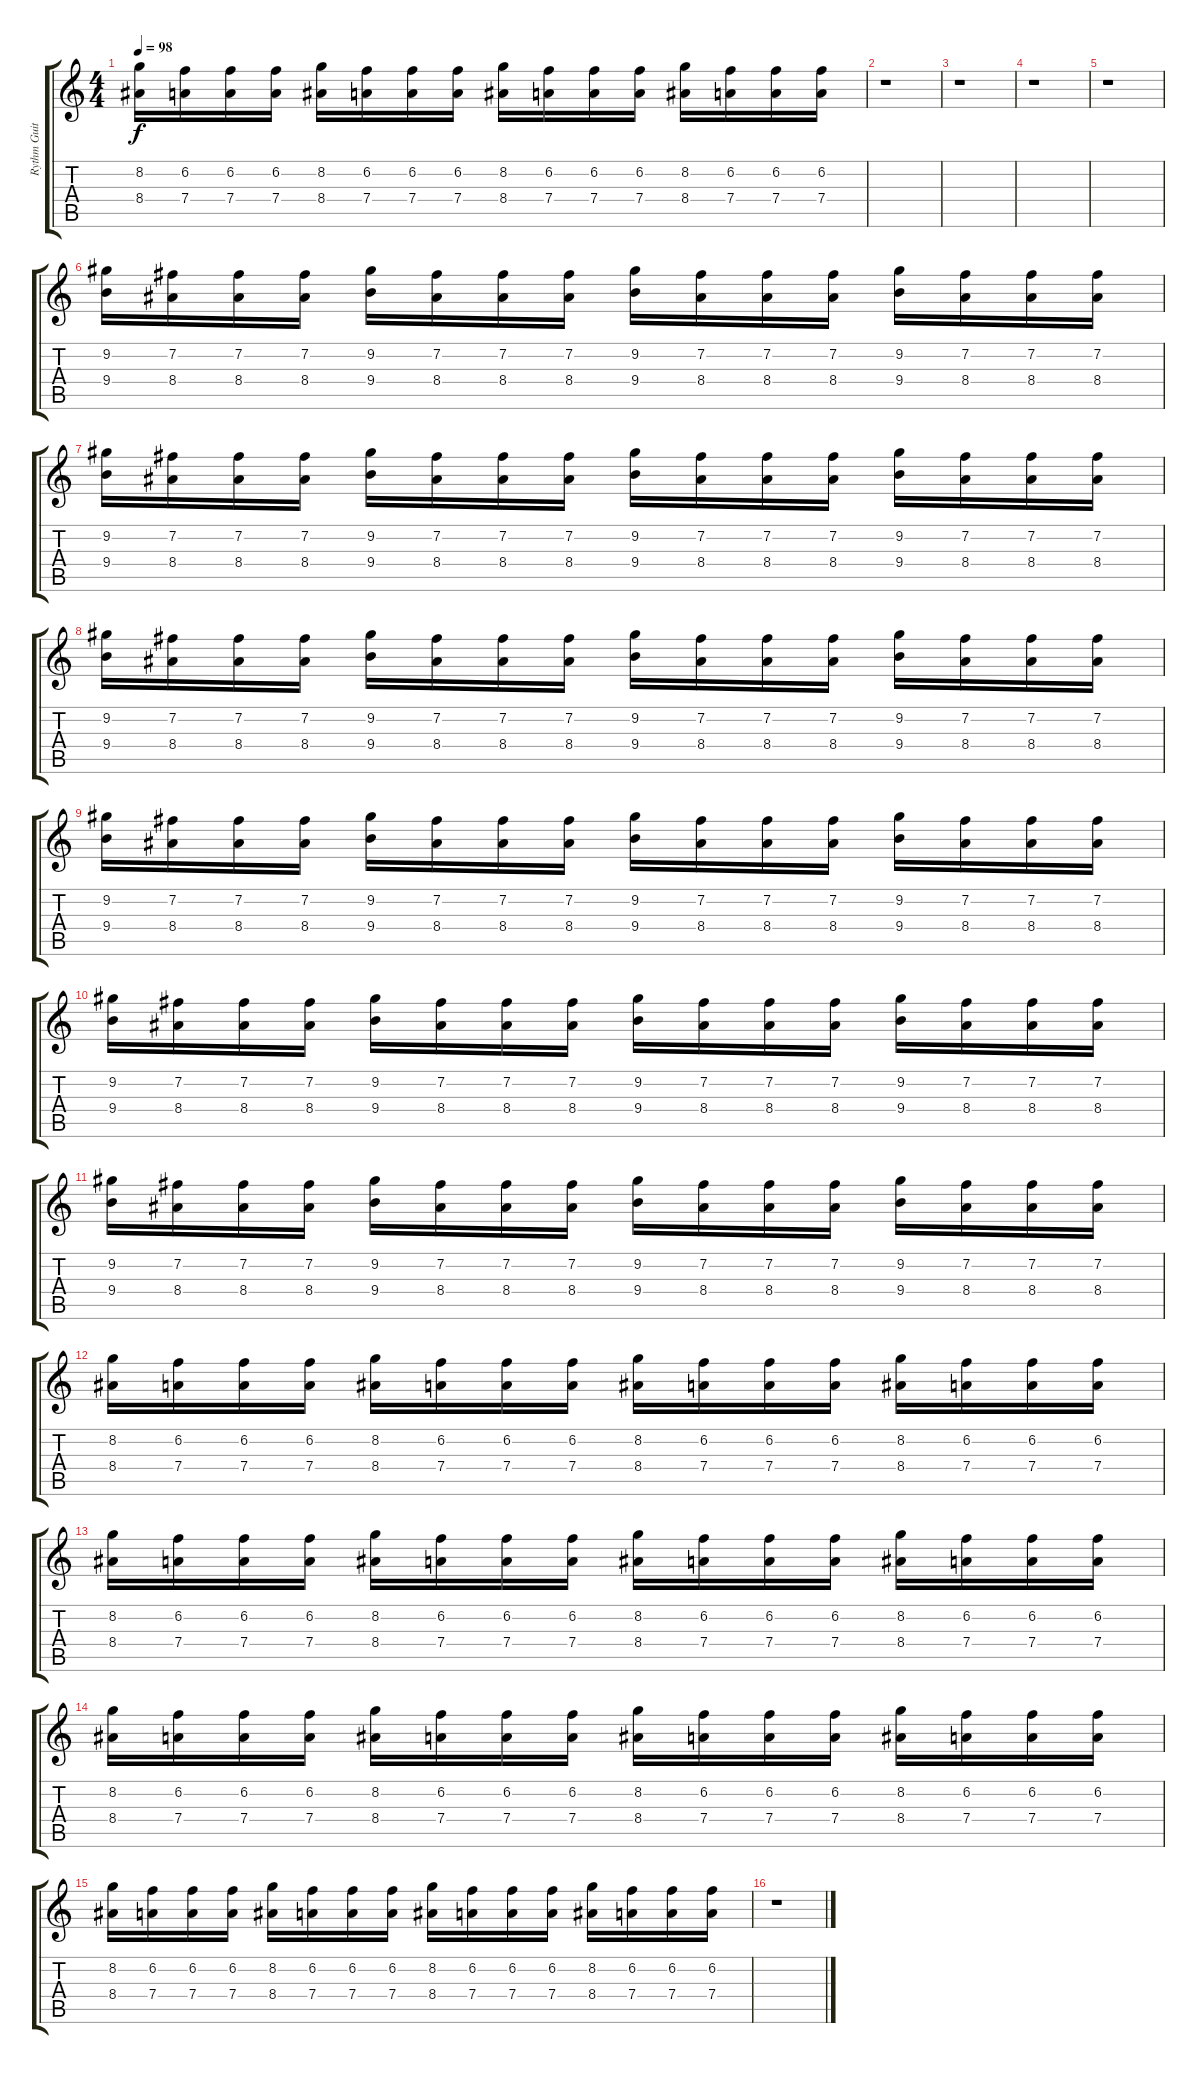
\track ("Rythm Guitar 2 (Clean) " "Rythm Guit") {instrument electricguitarclean}
\staff {score tabs}
\tuning (E4 B3 G3 D3 A2 E2) {hide}
\ts (4 4)
\tempo 98
\clef g2
\ks c
(8.2 8.4).16{dy f} (6.2 7.4).16 (6.2 7.4).16 (6.2 7.4).16 (8.2 8.4).16 (6.2 7.4).16 (6.2 7.4).16 (6.2 7.4).16 (8.2 8.4).16 (6.2 7.4).16 (6.2 7.4).16 (6.2 7.4).16 (8.2 8.4).16 (6.2 7.4).16 (6.2 7.4).16 (6.2 7.4).16 |
r.1 |
r.1 |
r.1 |
r.1 |
(9.2 9.4).16 (7.2 8.4).16 (7.2 8.4).16 (7.2 8.4).16 (9.2 9.4).16 (7.2 8.4).16 (7.2 8.4).16 (7.2 8.4).16 (9.2 9.4).16 (7.2 8.4).16 (7.2 8.4).16 (7.2 8.4).16 (9.2 9.4).16 (7.2 8.4).16 (7.2 8.4).16 (7.2 8.4).16 |
(9.2 9.4).16 (7.2 8.4).16 (7.2 8.4).16 (7.2 8.4).16 (9.2 9.4).16 (7.2 8.4).16 (7.2 8.4).16 (7.2 8.4).16 (9.2 9.4).16 (7.2 8.4).16 (7.2 8.4).16 (7.2 8.4).16 (9.2 9.4).16 (7.2 8.4).16 (7.2 8.4).16 (7.2 8.4).16 |
(9.2 9.4).16 (7.2 8.4).16 (7.2 8.4).16 (7.2 8.4).16 (9.2 9.4).16 (7.2 8.4).16 (7.2 8.4).16 (7.2 8.4).16 (9.2 9.4).16 (7.2 8.4).16 (7.2 8.4).16 (7.2 8.4).16 (9.2 9.4).16 (7.2 8.4).16 (7.2 8.4).16 (7.2 8.4).16 |
(9.2 9.4).16 (7.2 8.4).16 (7.2 8.4).16 (7.2 8.4).16 (9.2 9.4).16 (7.2 8.4).16 (7.2 8.4).16 (7.2 8.4).16 (9.2 9.4).16 (7.2 8.4).16 (7.2 8.4).16 (7.2 8.4).16 (9.2 9.4).16 (7.2 8.4).16 (7.2 8.4).16 (7.2 8.4).16 |
(9.2 9.4).16 (7.2 8.4).16 (7.2 8.4).16 (7.2 8.4).16 (9.2 9.4).16 (7.2 8.4).16 (7.2 8.4).16 (7.2 8.4).16 (9.2 9.4).16 (7.2 8.4).16 (7.2 8.4).16 (7.2 8.4).16 (9.2 9.4).16 (7.2 8.4).16 (7.2 8.4).16 (7.2 8.4).16 |
(9.2 9.4).16 (7.2 8.4).16 (7.2 8.4).16 (7.2 8.4).16 (9.2 9.4).16 (7.2 8.4).16 (7.2 8.4).16 (7.2 8.4).16 (9.2 9.4).16 (7.2 8.4).16 (7.2 8.4).16 (7.2 8.4).16 (9.2 9.4).16 (7.2 8.4).16 (7.2 8.4).16 (7.2 8.4).16 |
(8.2 8.4).16 (6.2 7.4).16 (6.2 7.4).16 (6.2 7.4).16 (8.2 8.4).16 (6.2 7.4).16 (6.2 7.4).16 (6.2 7.4).16 (8.2 8.4).16 (6.2 7.4).16 (6.2 7.4).16 (6.2 7.4).16 (8.2 8.4).16 (6.2 7.4).16 (6.2 7.4).16 (6.2 7.4).16 |
(8.2 8.4).16 (6.2 7.4).16 (6.2 7.4).16 (6.2 7.4).16 (8.2 8.4).16 (6.2 7.4).16 (6.2 7.4).16 (6.2 7.4).16 (8.2 8.4).16 (6.2 7.4).16 (6.2 7.4).16 (6.2 7.4).16 (8.2 8.4).16 (6.2 7.4).16 (6.2 7.4).16 (6.2 7.4).16 |
(8.2 8.4).16 (6.2 7.4).16 (6.2 7.4).16 (6.2 7.4).16 (8.2 8.4).16 (6.2 7.4).16 (6.2 7.4).16 (6.2 7.4).16 (8.2 8.4).16 (6.2 7.4).16 (6.2 7.4).16 (6.2 7.4).16 (8.2 8.4).16 (6.2 7.4).16 (6.2 7.4).16 (6.2 7.4).16 |
(8.2 8.4).16 (6.2 7.4).16 (6.2 7.4).16 (6.2 7.4).16 (8.2 8.4).16 (6.2 7.4).16 (6.2 7.4).16 (6.2 7.4).16 (8.2 8.4).16 (6.2 7.4).16 (6.2 7.4).16 (6.2 7.4).16 (8.2 8.4).16 (6.2 7.4).16 (6.2 7.4).16 (6.2 7.4).16 |
r.1
